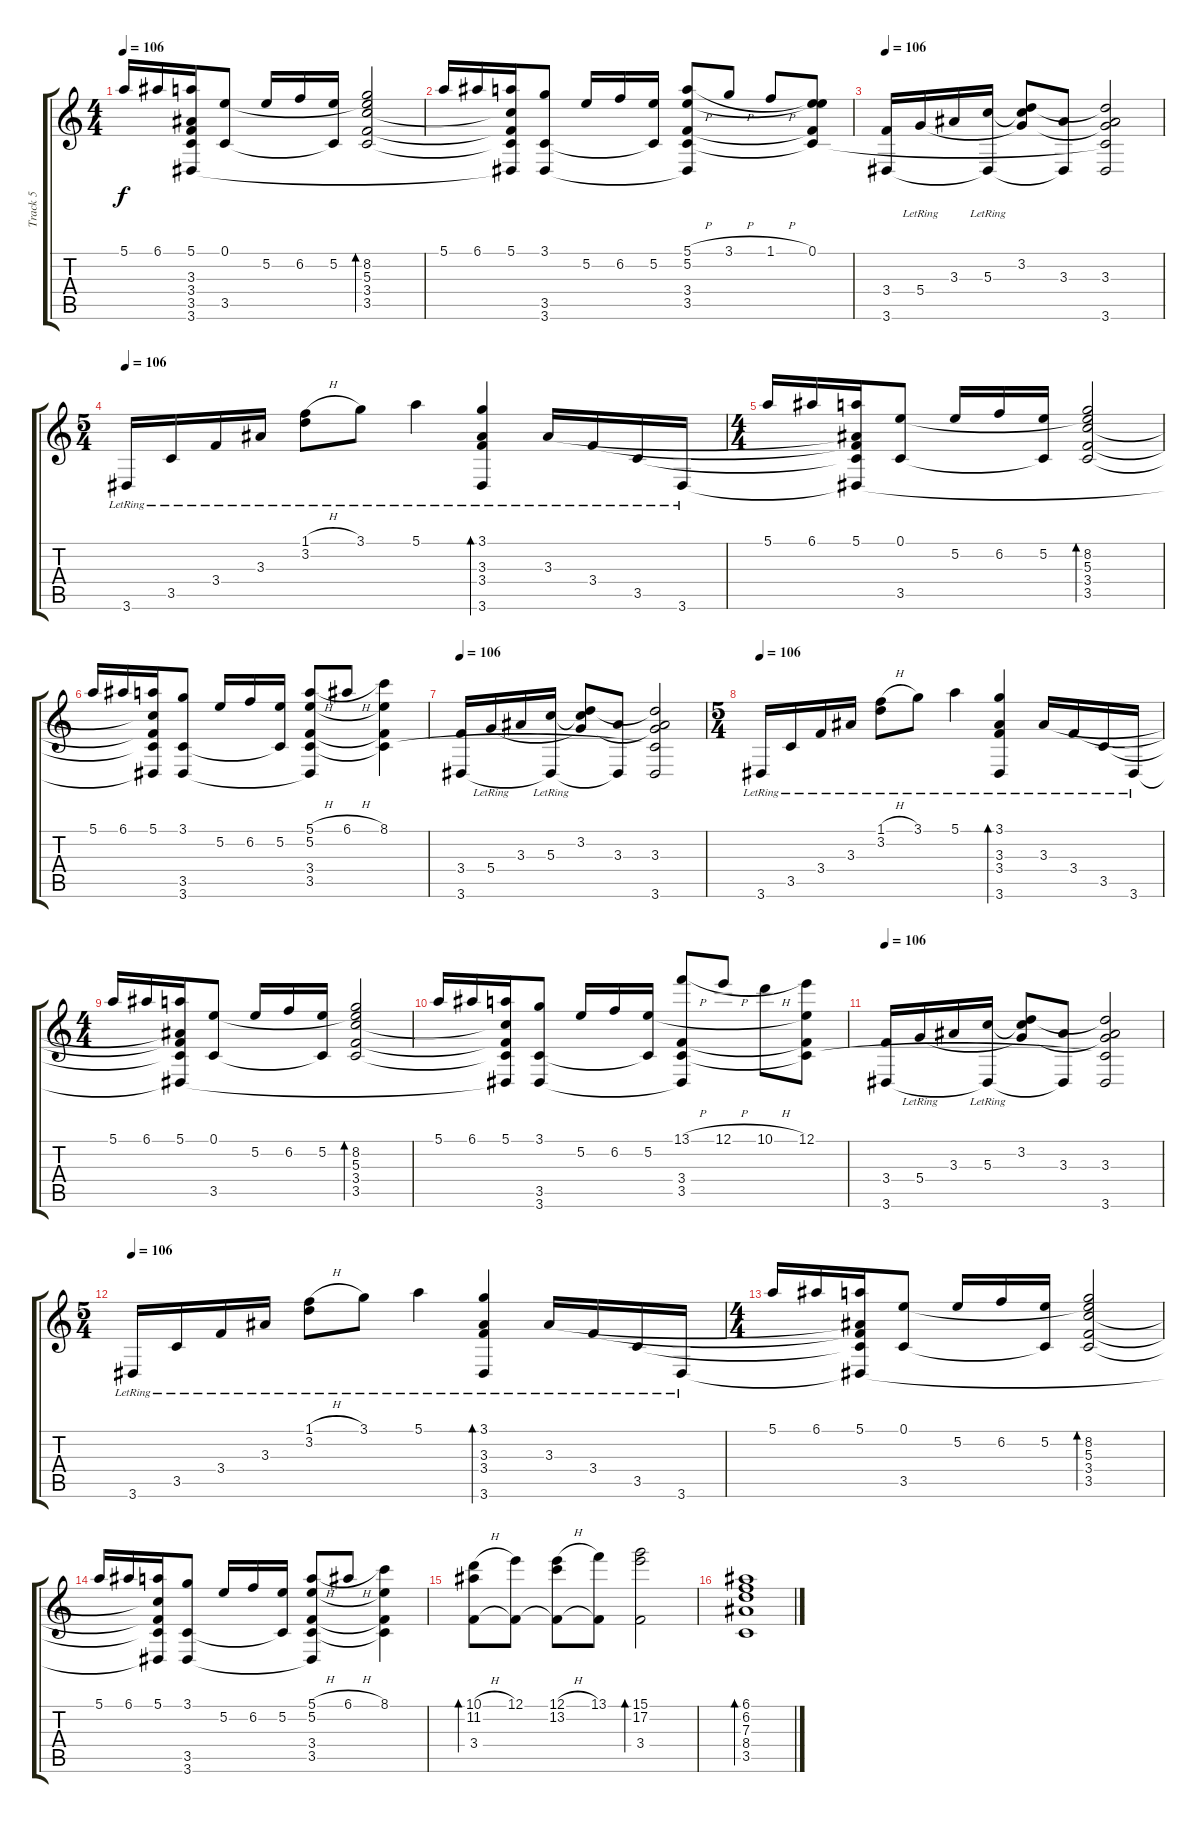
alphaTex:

\track ("Track 5" "Track 5") {instrument acousticguitarnylon}
\staff {score tabs}
\tuning (E4 B3 G3 D3 A2 C2) {hide}
\ts (4 4)
\tempo 106
\clef g2
\ks c
5.1.16{dy f} 6.1.16 (5.1 3.3{t} 3.4{t} 3.5{t} 3.6{t}).16 (0.1 3.5).8 5.2.16 6.2.16 (5.2 3.5{t}).16 (0.1{t} 8.2 5.3 3.4 3.5).2{bd 60} |
5.1.16 6.1.16 (5.1 5.3{t} 3.4{t} 3.5{t} 3.6{t}).16 (3.1 3.5 3.6).8 5.2.16 6.2.16 (5.2 3.5{t}).16 (5.1{h} 5.2 3.4 3.5 3.6{t}).8 3.1{h}.8 1.1{h}.8 (0.1 5.2{t} 3.4{t} 3.5{t}).8 |
\tempo 106
(3.4 3.6).16 5.4{lr}.16 3.3.16 (5.3{lr} 3.6{t}).16 (3.2 5.3{t} 5.4{t}).8 (3.3 3.6{t}).8 (3.2{t} 3.3 5.4{t} 3.5{t} 3.6).2 |
\ts (5 4)
\tempo 106
3.6{lr}.16 3.5{lr}.16 3.4{lr}.16 3.3{lr}.16 (1.1{h lr} 3.2{lr}).8 3.1{lr}.8 5.1{lr}.4 (3.1{lr} 3.3{lr} 3.4{lr} 3.6{lr}).4{bd 60} 3.3{lr}.16 3.4{lr}.16 3.5{lr}.16 3.6{lr}.16 |
\ts (4 4)
5.1.16 6.1.16 (5.1 3.3{t} 3.4{t} 3.5{t} 3.6{t}).16 (0.1 3.5).8 5.2.16 6.2.16 (5.2 3.5{t}).16 (0.1{t} 8.2 5.3 3.4 3.5).2{bd 60} |
5.1.16 6.1.16 (5.1 5.3{t} 3.4{t} 3.5{t} 3.6{t}).16 (3.1 3.5 3.6).8 5.2.16 6.2.16 (5.2 3.5{t}).16 (5.1{h} 5.2 3.4 3.5 3.6{t}).8 6.1{h}.8 (8.1 5.2{t} 3.4{t} 3.5{t}).4 |
\tempo 106
(3.4 3.6).16 5.4{lr}.16 3.3.16 (5.3{lr} 3.6{t}).16 (3.2 5.3{t} 5.4{t}).8 (3.3 3.6{t}).8 (3.2{t} 3.3 5.4{t} 3.5{t} 3.6).2 |
\ts (5 4)
\tempo 106
3.6{lr}.16 3.5{lr}.16 3.4{lr}.16 3.3{lr}.16 (1.1{h lr} 3.2{lr}).8 3.1{lr}.8 5.1{lr}.4 (3.1{lr} 3.3{lr} 3.4{lr} 3.6{lr}).4{bd 60} 3.3{lr}.16 3.4{lr}.16 3.5{lr}.16 3.6{lr}.16 |
\ts (4 4)
5.1.16 6.1.16 (5.1 3.3{t} 3.4{t} 3.5{t} 3.6{t}).16 (0.1 3.5).8 5.2.16 6.2.16 (5.2 3.5{t}).16 (0.1{t} 8.2 5.3 3.4 3.5).2{bd 60} |
5.1.16 6.1.16 (5.1 5.3{t} 3.4{t} 3.5{t} 3.6{t}).16 (3.1 3.5 3.6).8 5.2.16 6.2.16 (5.2 3.5{t}).16 (13.1{h} 3.4 3.5 3.6{t}).8 12.1{h}.8 10.1{h}.8 (12.1 5.2{t} 3.4{t} 3.5{t}).8 |
\tempo 106
(3.4 3.6).16 5.4{lr}.16 3.3.16 (5.3{lr} 3.6{t}).16 (3.2 5.3{t} 5.4{t}).8 (3.3 3.6{t}).8 (3.2{t} 3.3 5.4{t} 3.5{t} 3.6).2 |
\ts (5 4)
\tempo 106
3.6{lr}.16 3.5{lr}.16 3.4{lr}.16 3.3{lr}.16 (1.1{h lr} 3.2{lr}).8 3.1{lr}.8 5.1{lr}.4 (3.1{lr} 3.3{lr} 3.4{lr} 3.6{lr}).4{bd 120} 3.3{lr}.16 3.4{lr}.16 3.5{lr}.16 3.6{lr}.16 |
\ts (4 4)
5.1.16 6.1.16 (5.1 3.3{t} 3.4{t} 3.5{t} 3.6{t}).16 (0.1 3.5).8 5.2.16 6.2.16 (5.2 3.5{t}).16 (0.1{t} 8.2 5.3 3.4 3.5).2{bd 120} |
5.1.16 6.1.16 (5.1 5.3{t} 3.4{t} 3.5{t} 3.6{t}).16 (3.1 3.5 3.6).8 5.2.16 6.2.16 (5.2 3.5{t}).16 (5.1{h} 5.2 3.4 3.5 3.6{t}).8 6.1{h}.8 (8.1 5.2{t} 3.4{t} 3.5{t}).4 |
(10.1{h} 11.2 3.4).8{bd 60} (12.1 3.4{t}).8 (12.1{h} 13.2 3.4{t}).8 (13.1 3.4{t}).8 (15.1 17.2 3.4).2{bd 60} |
(6.1 6.2 7.3 8.4 3.5).1{bd 120}
